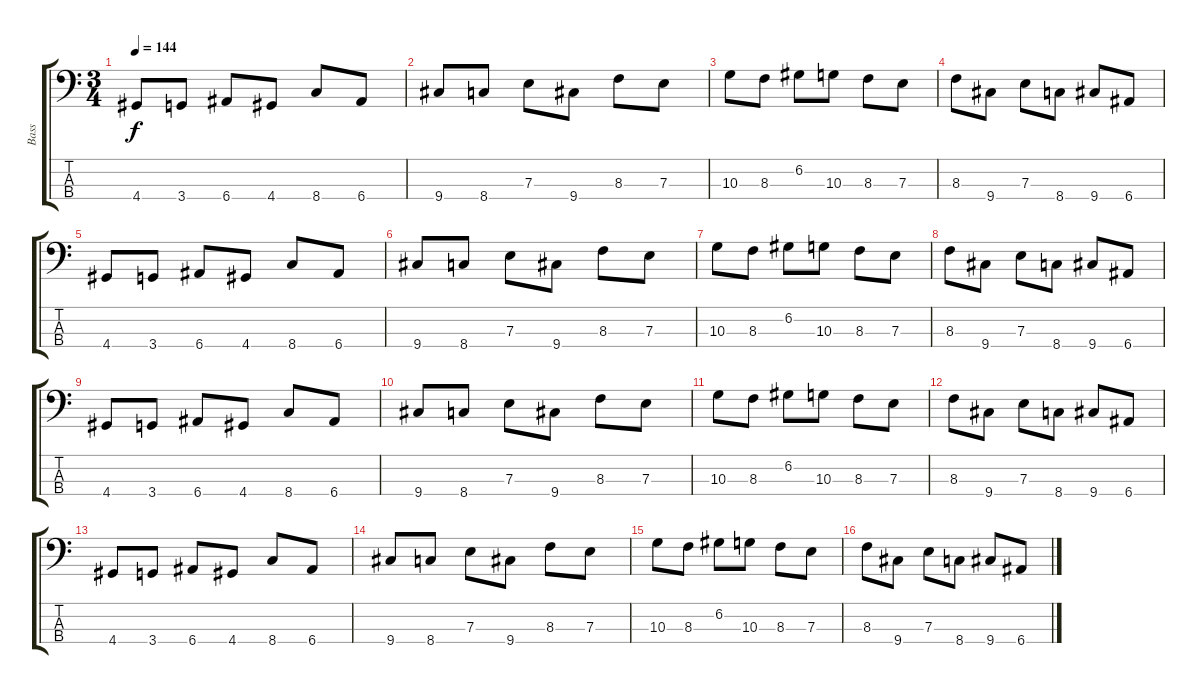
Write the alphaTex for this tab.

\track ("Bass" "Bass") {instrument electricbasspick}
\staff {score tabs}
\tuning (G2 D2 A1 E1) {hide}
\ts (3 4)
\tempo 144
\clef f4
\ks c
4.4.8{dy f} 3.4.8 6.4.8 4.4.8 8.4.8 6.4.8 |
9.4.8 8.4.8 7.3.8 9.4.8 8.3.8 7.3.8 |
10.3.8 8.3.8 6.2.8 10.3.8 8.3.8 7.3.8 |
8.3.8 9.4.8 7.3.8 8.4.8 9.4.8 6.4.8 |
4.4.8 3.4.8 6.4.8 4.4.8 8.4.8 6.4.8 |
9.4.8 8.4.8 7.3.8 9.4.8 8.3.8 7.3.8 |
10.3.8 8.3.8 6.2.8 10.3.8 8.3.8 7.3.8 |
8.3.8 9.4.8 7.3.8 8.4.8 9.4.8 6.4.8 |
4.4.8 3.4.8 6.4.8 4.4.8 8.4.8 6.4.8 |
9.4.8 8.4.8 7.3.8 9.4.8 8.3.8 7.3.8 |
10.3.8 8.3.8 6.2.8 10.3.8 8.3.8 7.3.8 |
8.3.8 9.4.8 7.3.8 8.4.8 9.4.8 6.4.8 |
4.4.8 3.4.8 6.4.8 4.4.8 8.4.8 6.4.8 |
9.4.8 8.4.8 7.3.8 9.4.8 8.3.8 7.3.8 |
10.3.8 8.3.8 6.2.8 10.3.8 8.3.8 7.3.8 |
8.3.8 9.4.8 7.3.8 8.4.8 9.4.8 6.4.8
